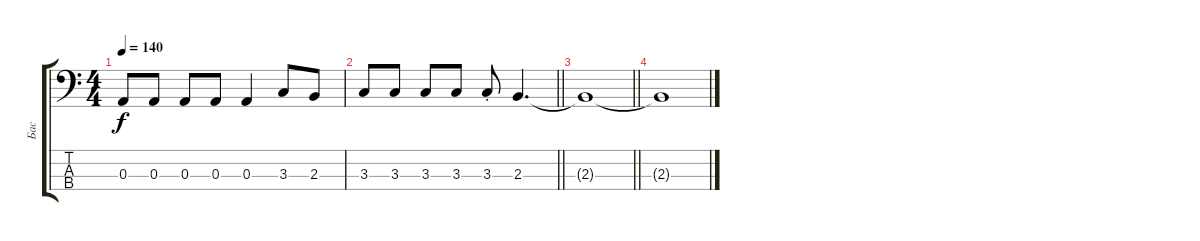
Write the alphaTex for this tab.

\track ("Бас" "Бас") {instrument electricbassfinger}
\staff {score tabs}
\tuning (G2 D2 A1 D1) {hide}
\ts (4 4)
\tempo 140
\clef f4
\ks c
0.3.8{dy f} 0.3.8 0.3.8 0.3.8 0.3.4 3.3.8 2.3.8 |
\barLineRight lightlight
3.3.8 3.3.8 3.3.8 3.3.8 3.3{st}.8 2.3.4{d} |
\barLineRight lightlight
2.3{t}.1 |
2.3{t}.1
